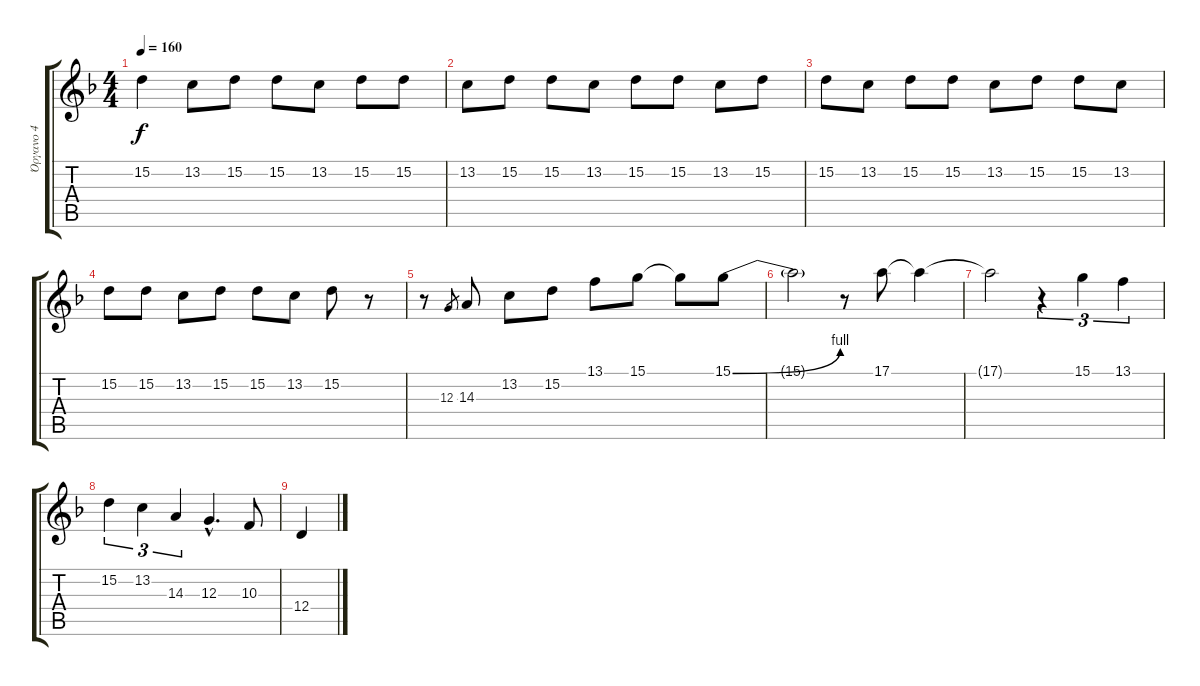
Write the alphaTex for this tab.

\track ("Όργανο 4" "Όργανο 4") {instrument altosax}
\staff {score tabs}
\tuning (E4 B3 G3 D3 A2 E2) {hide}
\ts (4 4)
\tempo 160
\clef g2
\ks dminor
15.2.4{dy f} 13.2.8 15.2.8 15.2.8 13.2.8 15.2.8 15.2.8 |
13.2.8 15.2.8 15.2.8 13.2.8 15.2.8 15.2.8 13.2.8 15.2.8 |
15.2.8 13.2.8 15.2.8 15.2.8 13.2.8 15.2.8 15.2.8 13.2.8 |
15.2.8 15.2.8 13.2.8 15.2.8 15.2.8 13.2.8 15.2.8 r.8 |
r.8 12.3.8{gr} 14.3.8 13.2.8 15.2.8 13.1.8 15.1.8 15.1{t}.8 15.1{be (bend 0 0 60 4)}.8 |
15.1{t}.2 r.8 17.1.8 17.1{t}.4 |
17.1{t}.2 r.4{tu (3 2)} 15.1.4{tu (3 2)} 13.1.4{tu (3 2)} |
15.2.4{tu (3 2)} 13.2.4{tu (3 2)} 14.3.4{tu (3 2)} 12.3{hac}.4{d} 10.3.8 |
12.4.4
